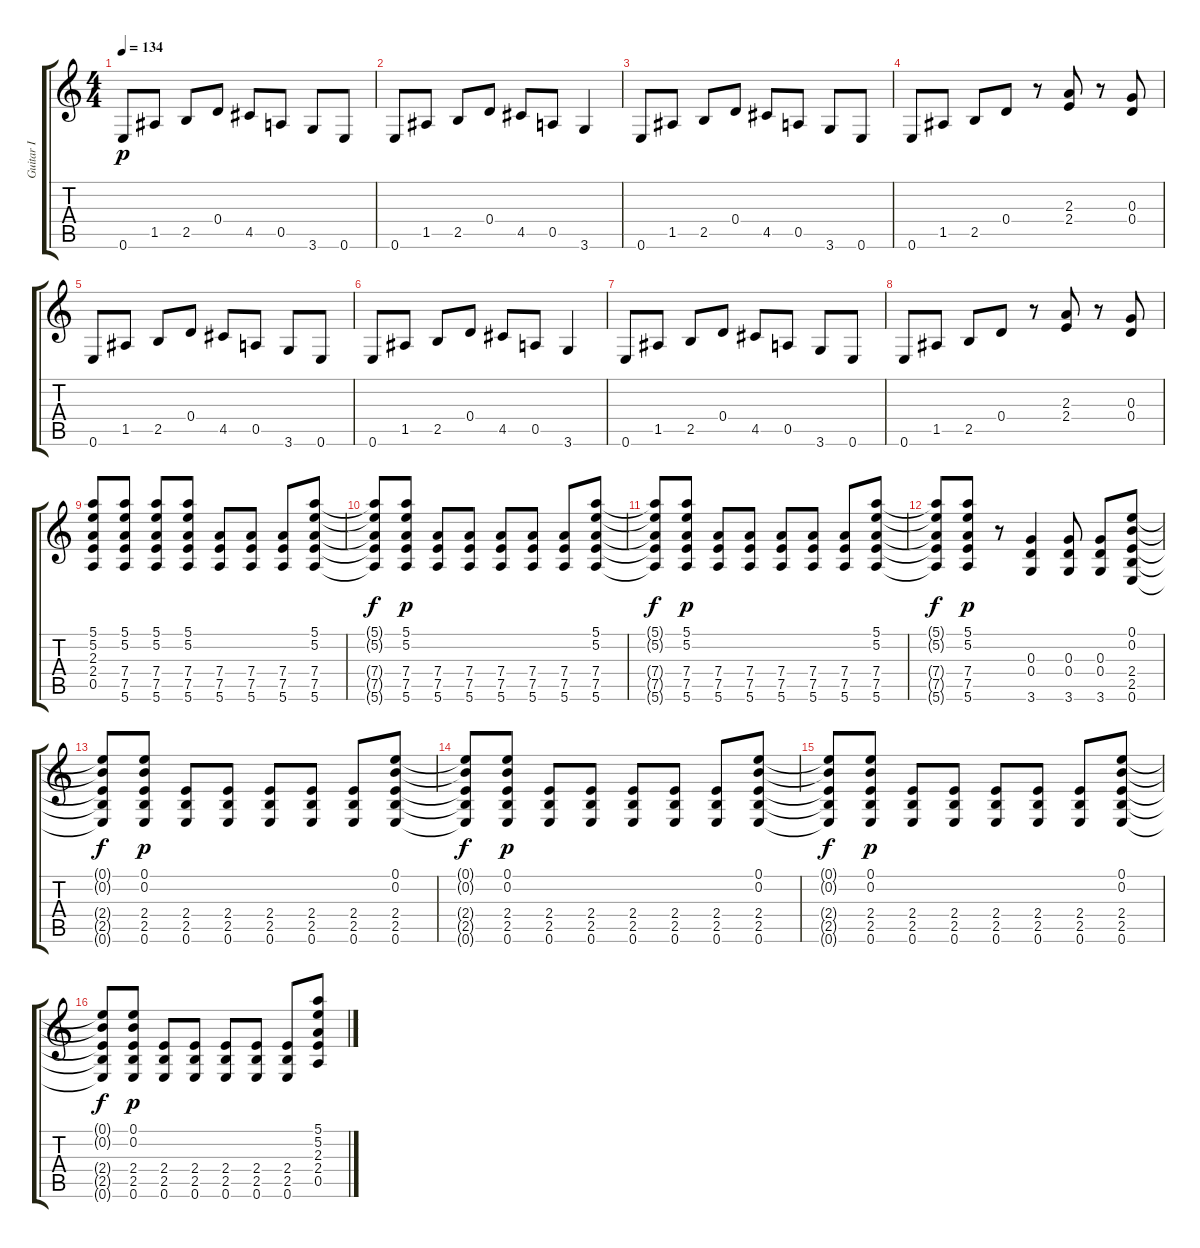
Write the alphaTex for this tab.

\track ("Guitar I" "Guitar I") {instrument overdrivenguitar}
\staff {score tabs}
\tuning (E4 B3 G3 D3 A2 E2) {hide}
\ts (4 4)
\tempo 134
\clef g2
\ks c
0.6.8{dy p} 1.5.8 2.5.8 0.4.8 4.5.8 0.5.8 3.6.8 0.6.8 |
0.6.8 1.5.8 2.5.8 0.4.8 4.5.8 0.5.8 3.6.4 |
0.6.8 1.5.8 2.5.8 0.4.8 4.5.8 0.5.8 3.6.8 0.6.8 |
0.6.8 1.5.8 2.5.8 0.4.8 r.8 (2.3 2.4).8 r.8 (0.3 0.4).8 |
0.6.8 1.5.8 2.5.8 0.4.8 4.5.8 0.5.8 3.6.8 0.6.8 |
0.6.8 1.5.8 2.5.8 0.4.8 4.5.8 0.5.8 3.6.4 |
0.6.8 1.5.8 2.5.8 0.4.8 4.5.8 0.5.8 3.6.8 0.6.8 |
0.6.8 1.5.8 2.5.8 0.4.8 r.8 (2.3 2.4).8 r.8 (0.3 0.4).8 |
(5.1 5.2 2.3 2.4 0.5).8 (5.1 5.2 7.4 7.5 5.6).8 (5.1 5.2 7.4 7.5 5.6).8 (5.1 5.2 7.4 7.5 5.6).8 (7.4 7.5 5.6).8 (7.4 7.5 5.6).8 (7.4 7.5 5.6).8 (5.1 5.2 7.4 7.5 5.6).8 |
(5.1{t} 5.2{t} 7.4{t} 7.5{t} 5.6{t}).8{dy f} (5.1 5.2 7.4 7.5 5.6).8{dy p} (7.4 7.5 5.6).8 (7.4 7.5 5.6).8 (7.4 7.5 5.6).8 (7.4 7.5 5.6).8 (7.4 7.5 5.6).8 (5.1 5.2 7.4 7.5 5.6).8 |
(5.1{t} 5.2{t} 7.4{t} 7.5{t} 5.6{t}).8{dy f} (5.1 5.2 7.4 7.5 5.6).8{dy p} (7.4 7.5 5.6).8 (7.4 7.5 5.6).8 (7.4 7.5 5.6).8 (7.4 7.5 5.6).8 (7.4 7.5 5.6).8 (5.1 5.2 7.4 7.5 5.6).8 |
(5.1{t} 5.2{t} 7.4{t} 7.5{t} 5.6{t}).8{dy f} (5.1 5.2 7.4 7.5 5.6).8{dy p} r.8 (0.3 0.4 3.6).4 (0.3 0.4 3.6).8 (0.3 0.4 3.6).8 (0.1 0.2 2.4 2.5 0.6).8 |
(0.1{t} 0.2{t} 2.4{t} 2.5{t} 0.6{t}).8{dy f} (0.1 0.2 2.4 2.5 0.6).8{dy p} (2.4 2.5 0.6).8 (2.4 2.5 0.6).8 (2.4 2.5 0.6).8 (2.4 2.5 0.6).8 (2.4 2.5 0.6).8 (0.1 0.2 2.4 2.5 0.6).8 |
(0.1{t} 0.2{t} 2.4{t} 2.5{t} 0.6{t}).8{dy f} (0.1 0.2 2.4 2.5 0.6).8{dy p} (2.4 2.5 0.6).8 (2.4 2.5 0.6).8 (2.4 2.5 0.6).8 (2.4 2.5 0.6).8 (2.4 2.5 0.6).8 (0.1 0.2 2.4 2.5 0.6).8 |
(0.1{t} 0.2{t} 2.4{t} 2.5{t} 0.6{t}).8{dy f} (0.1 0.2 2.4 2.5 0.6).8{dy p} (2.4 2.5 0.6).8 (2.4 2.5 0.6).8 (2.4 2.5 0.6).8 (2.4 2.5 0.6).8 (2.4 2.5 0.6).8 (0.1 0.2 2.4 2.5 0.6).8 |
(0.1{t} 0.2{t} 2.4{t} 2.5{t} 0.6{t}).8{dy f} (0.1 0.2 2.4 2.5 0.6).8{dy p} (2.4 2.5 0.6).8 (2.4 2.5 0.6).8 (2.4 2.5 0.6).8 (2.4 2.5 0.6).8 (2.4 2.5 0.6).8 (5.1 5.2 2.3 2.4 0.5).8
